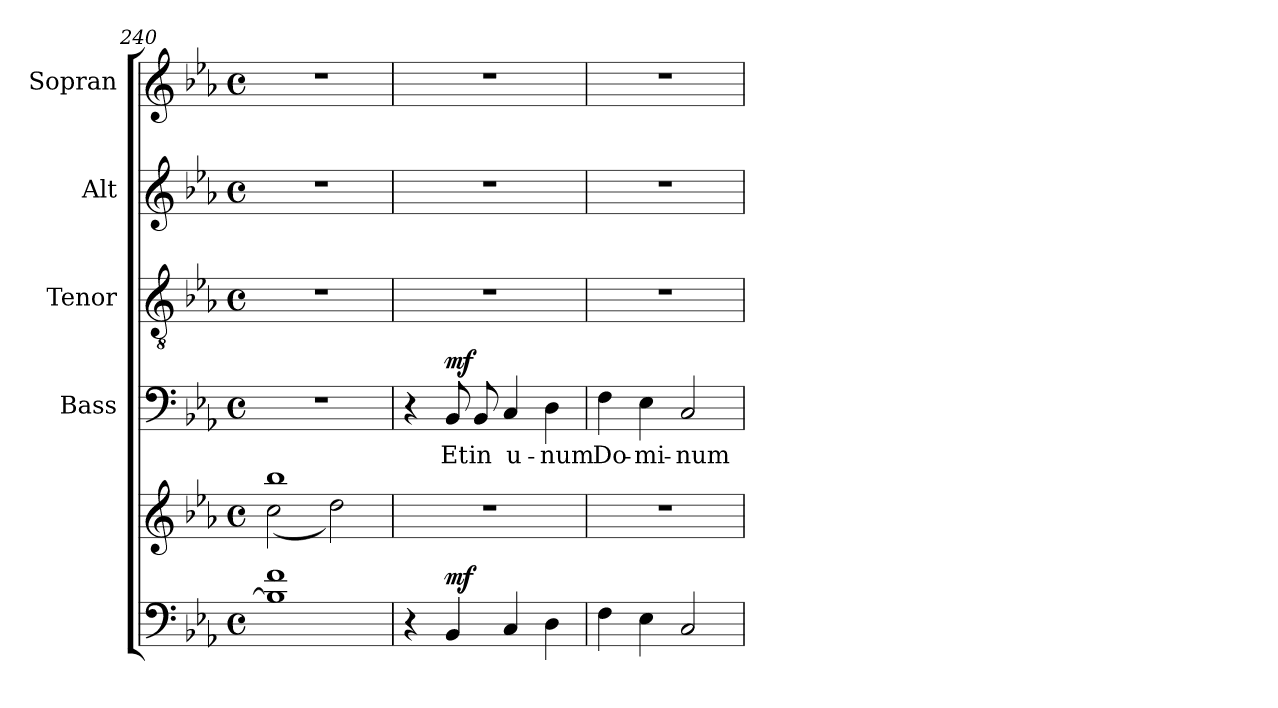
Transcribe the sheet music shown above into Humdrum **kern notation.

**kern	**kern	**dynam	**kern	**text	**dynam	**kern	**kern	**kern
*part5	*part5	*part5	*part4	*part4	*part4	*part3	*part2	*part1
*staff6	*staff5	*staff5/6	*staff4	*staff4	*staff4	*staff3	*staff2	*staff1
*	*	*	*I"Bass	*	*	*I"Tenor	*I"Alt	*I"Sopran
*	*	*	*I'B.	*	*	*I'T.	*I'A.	*I'S.
!!LO:PB:g=z
*clefF4	*clefG2	*	*clefF4	*	*	*clefGv2	*clefG2	*clefG2
*k[b-e-a-]	*k[b-e-a-]	*	*k[b-e-a-]	*	*	*k[b-e-a-]	*k[b-e-a-]	*k[b-e-a-]
*E-:	*E-:	*	*E-:	*	*	*E-:	*E-:	*E-:
*M4/4	*M4/4	*	*M4/4	*	*	*M4/4	*M4/4	*M4/4
*met(c)	*met(c)	*	*met(c)	*	*	*met(c)	*met(c)	*met(c)
=240	=240	=240	=240	=240	=240	=240	=240	=240
*	*^	*	*	*	*	*	*	*
1B-] 1f	1bb-	(<2cc\	.	1r	.	.	1r	1r	1r
.	.	2dd\)	.	.	.	.	.	.	.
*	*v	*v	*	*	*	*	*	*	*
=241	=241	=241	=241	=241	=241	=241	=241	=241
4r	1r	.	4r	.	.	1r	1r	1r
!	!	!LO:DY:a=2	!	!LO:LY:b	!LO:DY:a	!	!	!
4BB-/	.	mf	8BB-/	Et	mf	.	.	.
!	!	!	!	!LO:LY:b	!	!	!	!
.	.	.	8BB-/	in	.	.	.	.
!	!	!	!	!LO:LY:b	!	!	!	!
4C/	.	.	4C/	u-	.	.	.	.
!	!	!	!	!LO:LY:b	!	!	!	!
4D\	.	.	4D\	-num	.	.	.	.
=242	=242	=242	=242	=242	=242	=242	=242	=242
!	!	!	!	!LO:LY:b	!	!	!	!
4F\	1r	.	4F\	Do-	.	1r	1r	1r
!	!	!	!	!LO:LY:b	!	!	!	!
4E-\	.	.	4E-\	-mi-	.	.	.	.
!	!	!	!	!LO:LY:b	!	!	!	!
2C/	.	.	2C/	-num	.	.	.	.
=	=	=	=	=	=	=	=	=
*-	*-	*-	*-	*-	*-	*-	*-	*-
